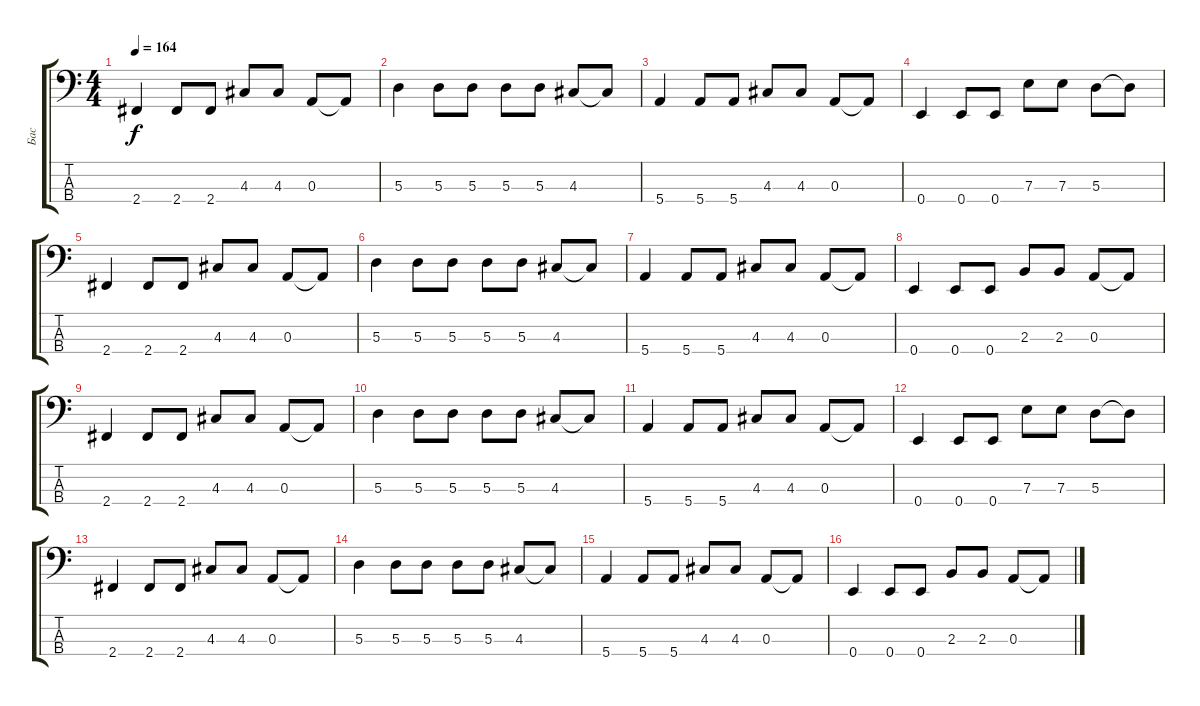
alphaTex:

\track ("Бас" "Бас") {instrument electricbasspick}
\staff {score tabs}
\tuning (G2 D2 A1 E1) {hide}
\ts (4 4)
\tempo 164
\clef f4
\ks c
2.4.4{dy f} 2.4.8 2.4.8 4.3.8 4.3.8 0.3.8 0.3{t}.8 |
5.3.4 5.3.8 5.3.8 5.3.8 5.3.8 4.3.8 4.3{t}.8 |
5.4.4 5.4.8 5.4.8 4.3.8 4.3.8 0.3.8 0.3{t}.8 |
0.4.4 0.4.8 0.4.8 7.3.8 7.3.8 5.3.8 5.3{t}.8 |
2.4.4 2.4.8 2.4.8 4.3.8 4.3.8 0.3.8 0.3{t}.8 |
5.3.4 5.3.8 5.3.8 5.3.8 5.3.8 4.3.8 4.3{t}.8 |
5.4.4 5.4.8 5.4.8 4.3.8 4.3.8 0.3.8 0.3{t}.8 |
0.4.4 0.4.8 0.4.8 2.3.8 2.3.8 0.3.8 0.3{t}.8 |
2.4.4 2.4.8 2.4.8 4.3.8 4.3.8 0.3.8 0.3{t}.8 |
5.3.4 5.3.8 5.3.8 5.3.8 5.3.8 4.3.8 4.3{t}.8 |
5.4.4 5.4.8 5.4.8 4.3.8 4.3.8 0.3.8 0.3{t}.8 |
0.4.4 0.4.8 0.4.8 7.3.8 7.3.8 5.3.8 5.3{t}.8 |
2.4.4 2.4.8 2.4.8 4.3.8 4.3.8 0.3.8 0.3{t}.8 |
5.3.4 5.3.8 5.3.8 5.3.8 5.3.8 4.3.8 4.3{t}.8 |
5.4.4 5.4.8 5.4.8 4.3.8 4.3.8 0.3.8 0.3{t}.8 |
0.4.4 0.4.8 0.4.8 2.3.8 2.3.8 0.3.8 0.3{t}.8
